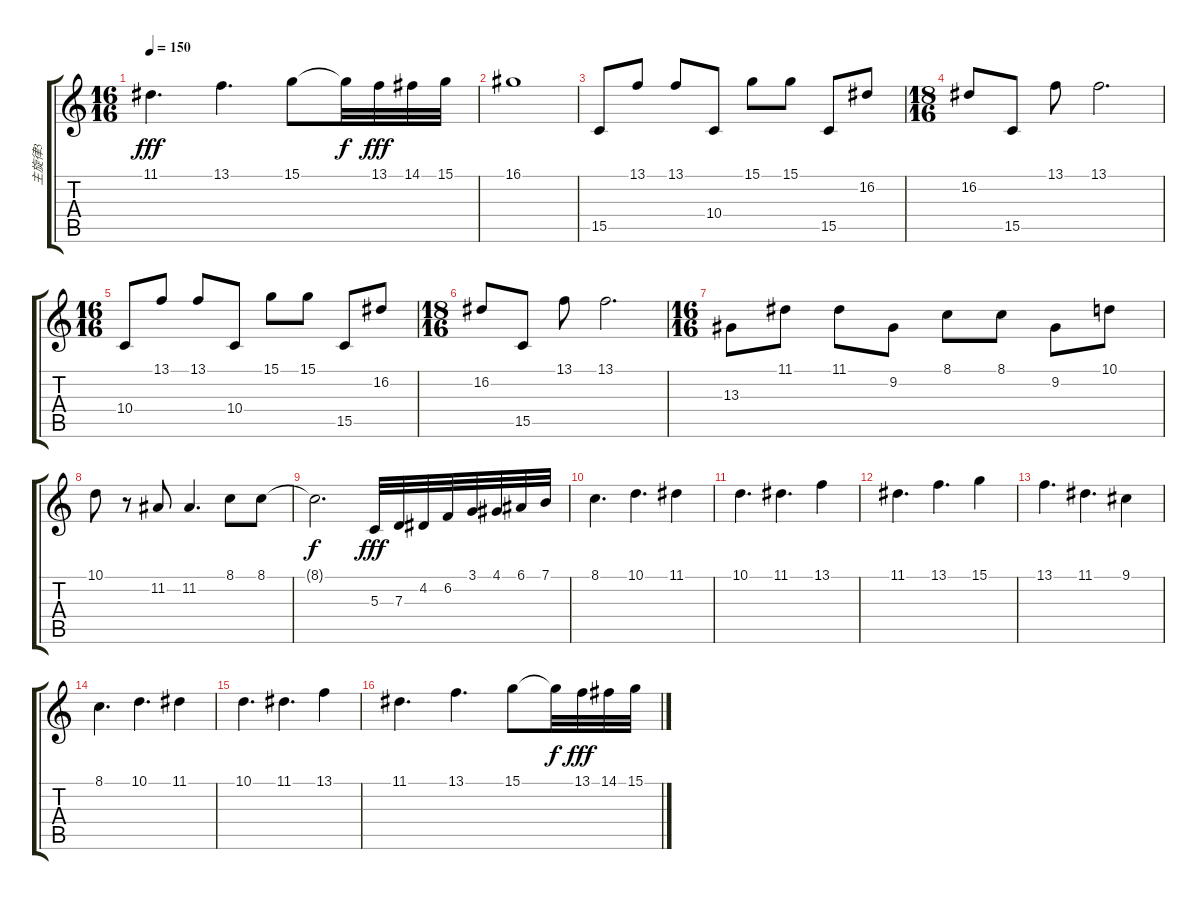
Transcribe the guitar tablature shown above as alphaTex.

\track ("主旋律3" "主旋律3") {instrument musicbox}
\staff {score tabs}
\tuning (E4 B3 G3 D3 A2 E2) {hide}
\ts (16 16)
\tempo 150
\clef g2
\ks c
11.1.4{d dy fff} 13.1.4{d} 15.1.8 15.1{t}.32{dy f} 13.1.32{dy fff} 14.1.32 15.1.32 |
16.1.1 |
15.5.8{instrument orchestralharp} 13.1.8 13.1.8 10.4.8 15.1.8 15.1.8 15.5.8 16.2.8 |
\ts (18 16)
16.2.8 15.5.8 13.1.8 13.1.2{d} |
\ts (16 16)
10.4.8 13.1.8 13.1.8 10.4.8 15.1.8 15.1.8 15.5.8 16.2.8 |
\ts (18 16)
16.2.8 15.5.8 13.1.8 13.1.2{d} |
\ts (16 16)
13.3.8 11.1.8 11.1.8 9.2.8 8.1.8 8.1.8 9.2.8 10.1.8 |
10.1.8 r.8 11.2.8 11.2.4{d} 8.1.8 8.1.8 |
8.1{t}.2{d dy f} 5.3.32{dy fff instrument lead2sawtooth} 7.3.32 4.2.32 6.2.32 3.1.32 4.1.32 6.1.32 7.1.32 |
8.1.4{d} 10.1.4{d} 11.1.4 |
10.1.4{d} 11.1.4{d} 13.1.4 |
11.1.4{d} 13.1.4{d} 15.1.4 |
13.1.4{d} 11.1.4{d} 9.1.4 |
8.1.4{d} 10.1.4{d} 11.1.4 |
10.1.4{d} 11.1.4{d} 13.1.4 |
11.1.4{d} 13.1.4{d} 15.1.8 15.1{t}.32{dy f} 13.1.32{dy fff} 14.1.32 15.1.32
